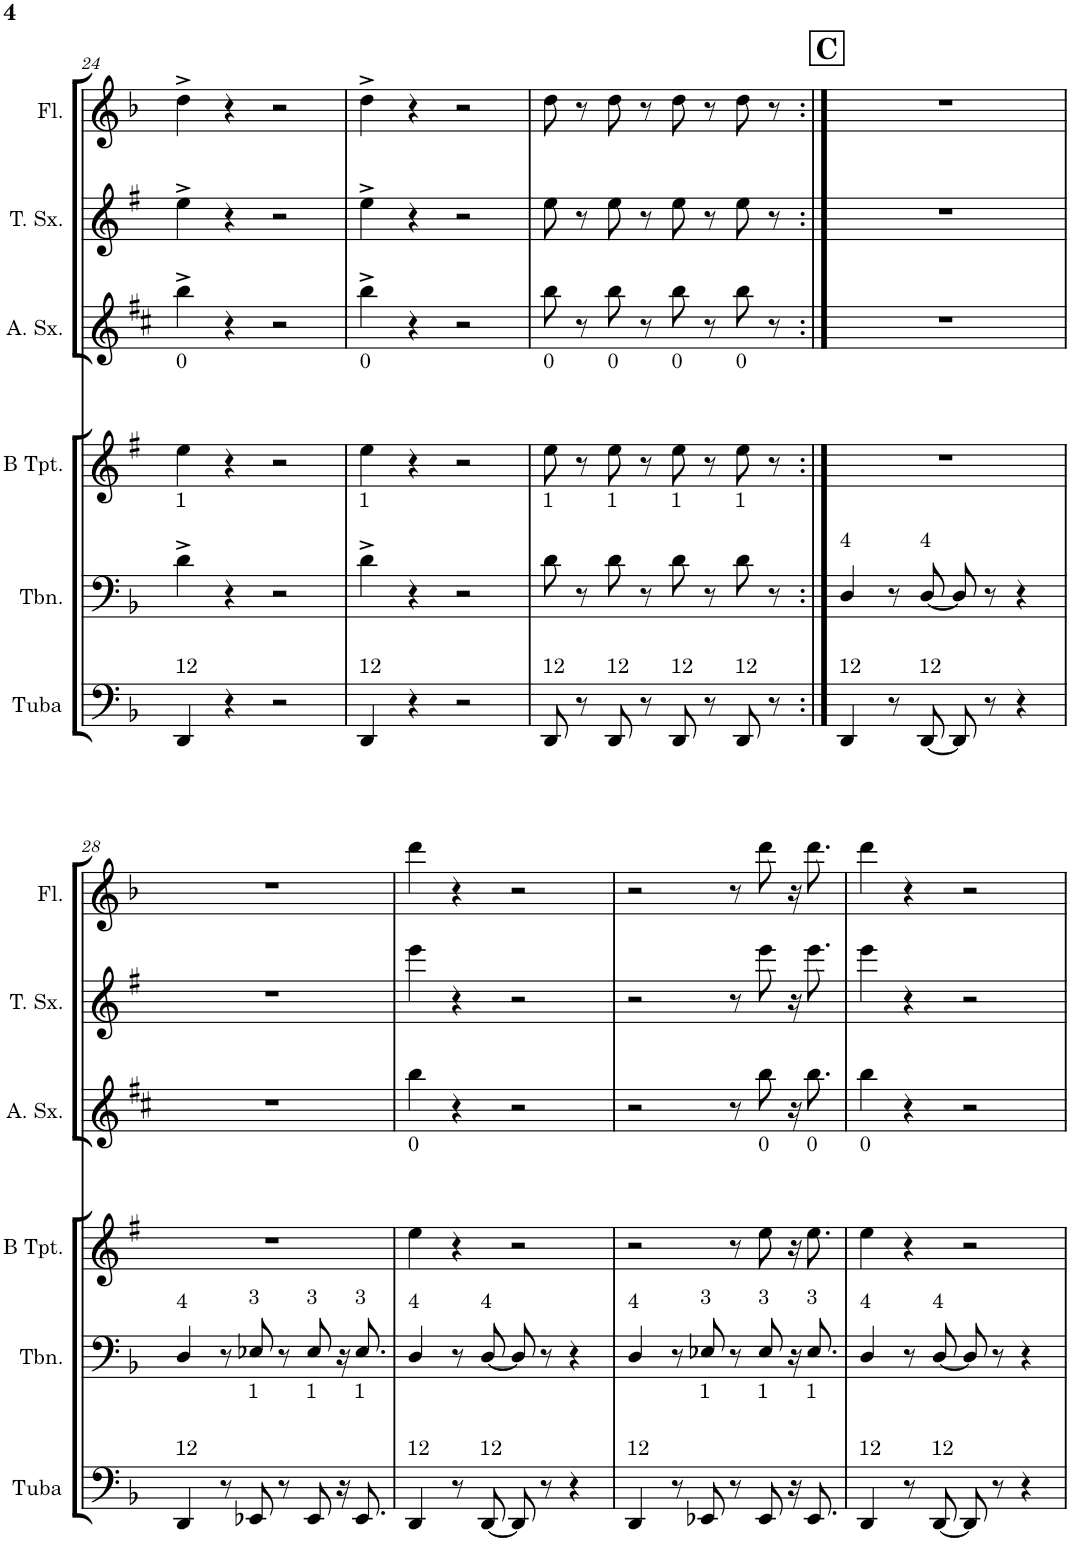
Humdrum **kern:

**kern	**kern	**kern	**kern	**kern	**kern
*part6	*part5	*part4	*part3	*part2	*part1
*staff6	*staff5	*staff4	*staff3	*staff2	*staff1
*I"Tuba	*I"Trombone	*I"Trumpet in B	*I"Alto Sax.	*I"Tenor Sax.	*I"Flauta Transversal
*I'Tuba	*I'Tbn.	*	*I'A. Sx.	*I'T. Sx.	*I'Fl.
!!LO:PB:g=z
*clefF4	*clefF4	*clefG2	*clefG2	*clefG2	*clefG2
*	*	*Trd1c2	*Trd5c9	*Trd8c14	*
*k[b-]	*k[b-]	*k[f#]	*k[f#c#]	*k[f#]	*k[b-]
*d:	*d:	*e:	*b:	*e:	*d:
*M4/4	*M4/4	*M4/4	*M4/4	*M4/4	*M4/4
*met(c)	*met(c)	*met(c)	*met(c)	*met(c)	*met(c)
=24	=24	=24	=24	=24	=24
!	!	!LO:TX:a:t=0	!	!	!
!	!LO:TX:a:t=1	!	!	!	!
!LO:TX:a:t=12	!	!	!	!	!
4DD/	4d^\	4ee\	4bb^\	4ee^\	4dd^\
4r	4r	4r	4r	4r	4r
2r	2r	2r	2r	2r	2r
=25	=25	=25	=25	=25	=25
!	!	!LO:TX:a:t=0	!	!	!
!	!LO:TX:a:t=1	!	!	!	!
!LO:TX:a:t=12	!	!	!	!	!
4DD/	4d^\	4ee\	4bb^\	4ee^\	4dd^\
4r	4r	4r	4r	4r	4r
2r	2r	2r	2r	2r	2r
=26	=26	=26	=26	=26	=26
!	!	!LO:TX:a:t=0	!	!	!
!	!LO:TX:a:t=1	!	!	!	!
!LO:TX:a:t=12	!	!	!	!	!
8DD/	8d\	8ee\	8bb\	8ee\	8dd\
8r	8r	8r	8r	8r	8r
!	!	!LO:TX:a:t=0	!	!	!
!	!LO:TX:a:t=1	!	!	!	!
!LO:TX:a:t=12	!	!	!	!	!
8DD/	8d\	8ee\	8bb\	8ee\	8dd\
8r	8r	8r	8r	8r	8r
!	!	!LO:TX:a:t=0	!	!	!
!	!LO:TX:a:t=1	!	!	!	!
!LO:TX:a:t=12	!	!	!	!	!
8DD/	8d\	8ee\	8bb\	8ee\	8dd\
8r	8r	8r	8r	8r	8r
!	!	!LO:TX:a:t=0	!	!	!
!	!LO:TX:a:t=1	!	!	!	!
!LO:TX:a:t=12	!	!	!	!	!
8DD/	8d\	8ee\	8bb\	8ee\	8dd\
8r	8r	8r	8r	8r	8r
!!LO:REH:place=s1:a:B:cj:fs=14:t=C
=27:|!	=27:|!	=27:|!	=27:|!	=27:|!	=27:|!
!	!LO:TX:a:t=4	!	!	!	!
!LO:TX:a:t=12	!	!	!	!	!
4DD/	4D/	1r	1r	1r	1r
8r	8r	.	.	.	.
!	!LO:TX:a:t=4	!	!	!	!
!LO:TX:a:t=12	!	!	!	!	!
[8DD/	[8D/	.	.	.	.
8DD/]	8D/]	.	.	.	.
8r	8r	.	.	.	.
4r	4r	.	.	.	.
!!LO:LB:g=z
=28	=28	=28	=28	=28	=28
!	!LO:TX:a:t=4	!	!	!	!
!LO:TX:a:t=12	!	!	!	!	!
4DD/	4D/	1r	1r	1r	1r
8r	8r	.	.	.	.
!	!LO:TX:a:t=3	!	!	!	!
!LO:TX:a:t=1	!	!	!	!	!
8EE-X/	8E-X/	.	.	.	.
8r	8r	.	.	.	.
!	!LO:TX:a:t=3	!	!	!	!
!LO:TX:a:t=1	!	!	!	!	!
8EE-/	8E-/	.	.	.	.
16r	16r	.	.	.	.
!	!LO:TX:a:t=3	!	!	!	!
!LO:TX:a:t=1	!	!	!	!	!
8.EE-/	8.E-/	.	.	.	.
=29	=29	=29	=29	=29	=29
!	!	!LO:TX:a:t=0	!	!	!
!	!LO:TX:a:t=4	!	!	!	!
!LO:TX:a:t=12	!	!	!	!	!
4DD/	4D/	4ee\	4bb\	4eee\	4ddd\
8r	8r	4r	4r	4r	4r
!	!LO:TX:a:t=4	!	!	!	!
!LO:TX:a:t=12	!	!	!	!	!
[8DD/	[8D/	.	.	.	.
8DD/]	8D/]	2r	2r	2r	2r
8r	8r	.	.	.	.
4r	4r	.	.	.	.
=30	=30	=30	=30	=30	=30
!	!LO:TX:a:t=4	!	!	!	!
!LO:TX:a:t=12	!	!	!	!	!
4DD/	4D/	2r	2r	2r	2r
8r	8r	.	.	.	.
!	!LO:TX:a:t=3	!	!	!	!
!LO:TX:a:t=1	!	!	!	!	!
8EE-X/	8E-X/	.	.	.	.
8r	8r	8r	8r	8r	8r
!	!	!LO:TX:a:t=0	!	!	!
!	!LO:TX:a:t=3	!	!	!	!
!LO:TX:a:t=1	!	!	!	!	!
8EE-/	8E-/	8ee\	8bb\	8eee\	8ddd\
16r	16r	16r	16r	16r	16r
!	!	!LO:TX:a:t=0	!	!	!
!	!LO:TX:a:t=3	!	!	!	!
!LO:TX:a:t=1	!	!	!	!	!
8.EE-/	8.E-/	8.ee\	8.bb\	8.eee\	8.ddd\
=31	=31	=31	=31	=31	=31
!	!	!LO:TX:a:t=0	!	!	!
!	!LO:TX:a:t=4	!	!	!	!
!LO:TX:a:t=12	!	!	!	!	!
4DD/	4D/	4ee\	4bb\	4eee\	4ddd\
8r	8r	4r	4r	4r	4r
!	!LO:TX:a:t=4	!	!	!	!
!LO:TX:a:t=12	!	!	!	!	!
[8DD/	[8D/	.	.	.	.
8DD/]	8D/]	2r	2r	2r	2r
8r	8r	.	.	.	.
4r	4r	.	.	.	.
=	=	=	=	=	=
*-	*-	*-	*-	*-	*-
